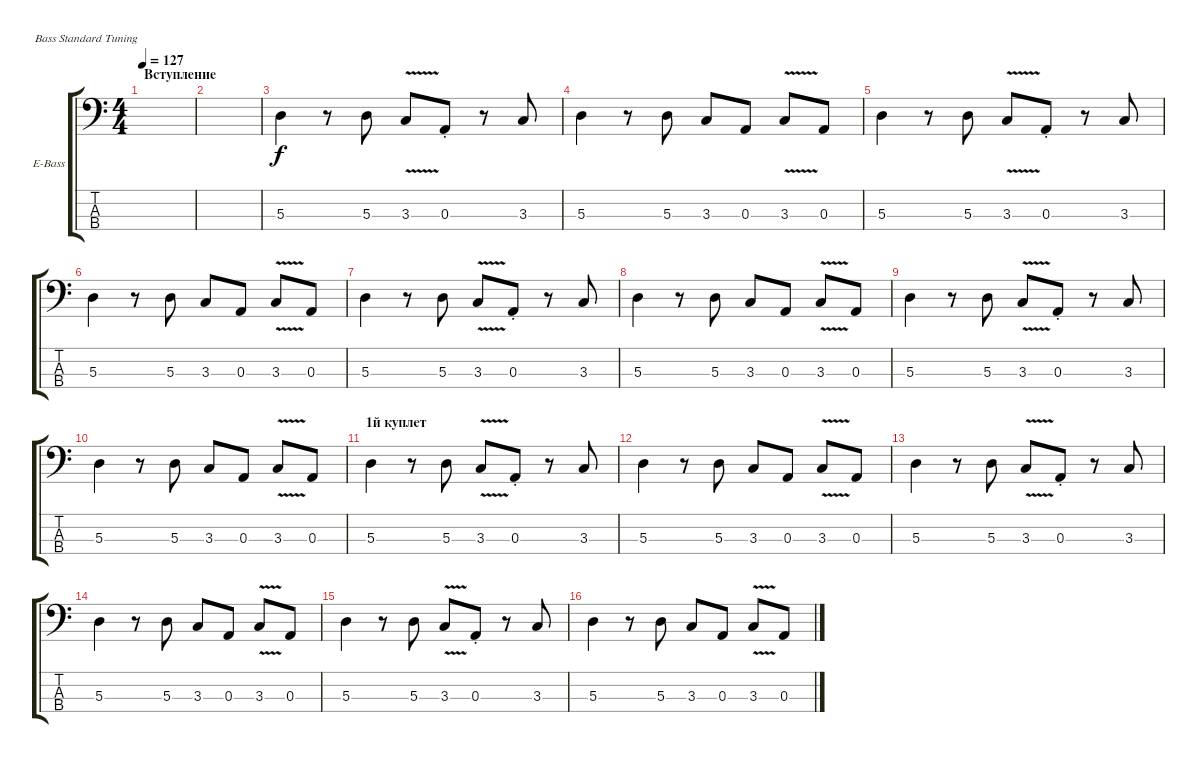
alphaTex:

\defaultSystemsLayout 4
\bracketExtendMode groupsimilarinstruments
\firstSystemTrackNameOrientation horizontal
\otherSystemsTrackNameOrientation horizontal
\track ("Бас" "E-Bass") {instrument electricbassfinger}
\staff {score tabs}
\tuning (G2 D2 A1 E1)
\ts (4 4)
\section ("" "Вступление")
\tempo 127
\clef f4
\ks c
|
|
5.3.4 r.8 5.3.8 3.3{v}.8 0.3{st}.8 r.8 3.3.8 |
5.3.4 r.8 5.3.8 3.3.8 0.3.8 3.3{v}.8 0.3.8 |
5.3.4 r.8 5.3.8 3.3{v}.8 0.3{st}.8 r.8 3.3.8 |
5.3.4 r.8 5.3.8 3.3.8 0.3.8 3.3{v}.8 0.3.8 |
5.3.4 r.8 5.3.8 3.3{v}.8 0.3{st}.8 r.8 3.3.8 |
5.3.4 r.8 5.3.8 3.3.8 0.3.8 3.3{v}.8 0.3.8 |
5.3.4 r.8 5.3.8 3.3{v}.8 0.3{st}.8 r.8 3.3.8 |
5.3.4 r.8 5.3.8 3.3.8 0.3.8 3.3{v}.8 0.3.8 |
\section ("" "1й куплет")
5.3.4 r.8 5.3.8 3.3{v}.8 0.3{st}.8 r.8 3.3.8 |
5.3.4 r.8 5.3.8 3.3.8 0.3.8 3.3{v}.8 0.3.8 |
5.3.4 r.8 5.3.8 3.3{v}.8 0.3{st}.8 r.8 3.3.8 |
5.3.4 r.8 5.3.8 3.3.8 0.3.8 3.3{v}.8 0.3.8 |
5.3.4 r.8 5.3.8 3.3{v}.8 0.3{st}.8 r.8 3.3.8 |
5.3.4 r.8 5.3.8 3.3.8 0.3.8 3.3{v}.8 0.3.8
